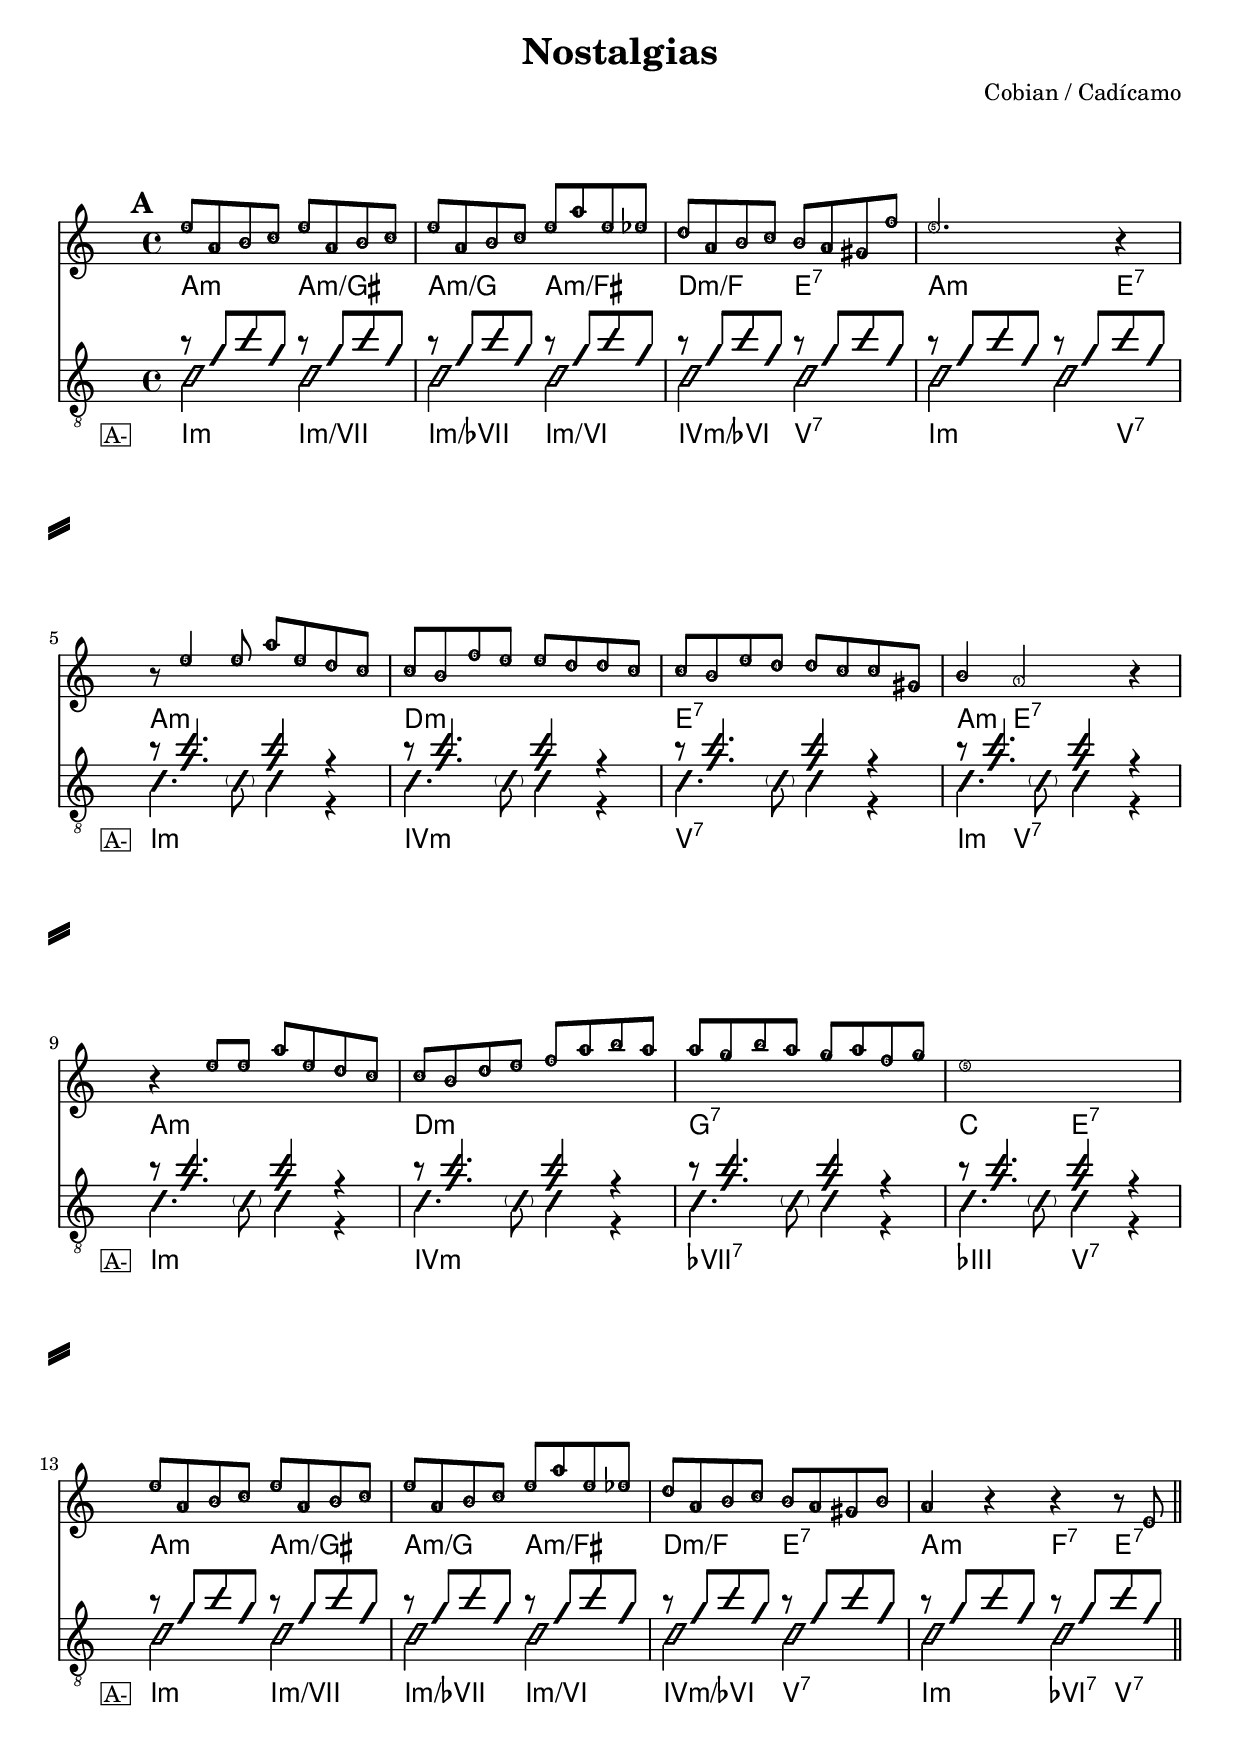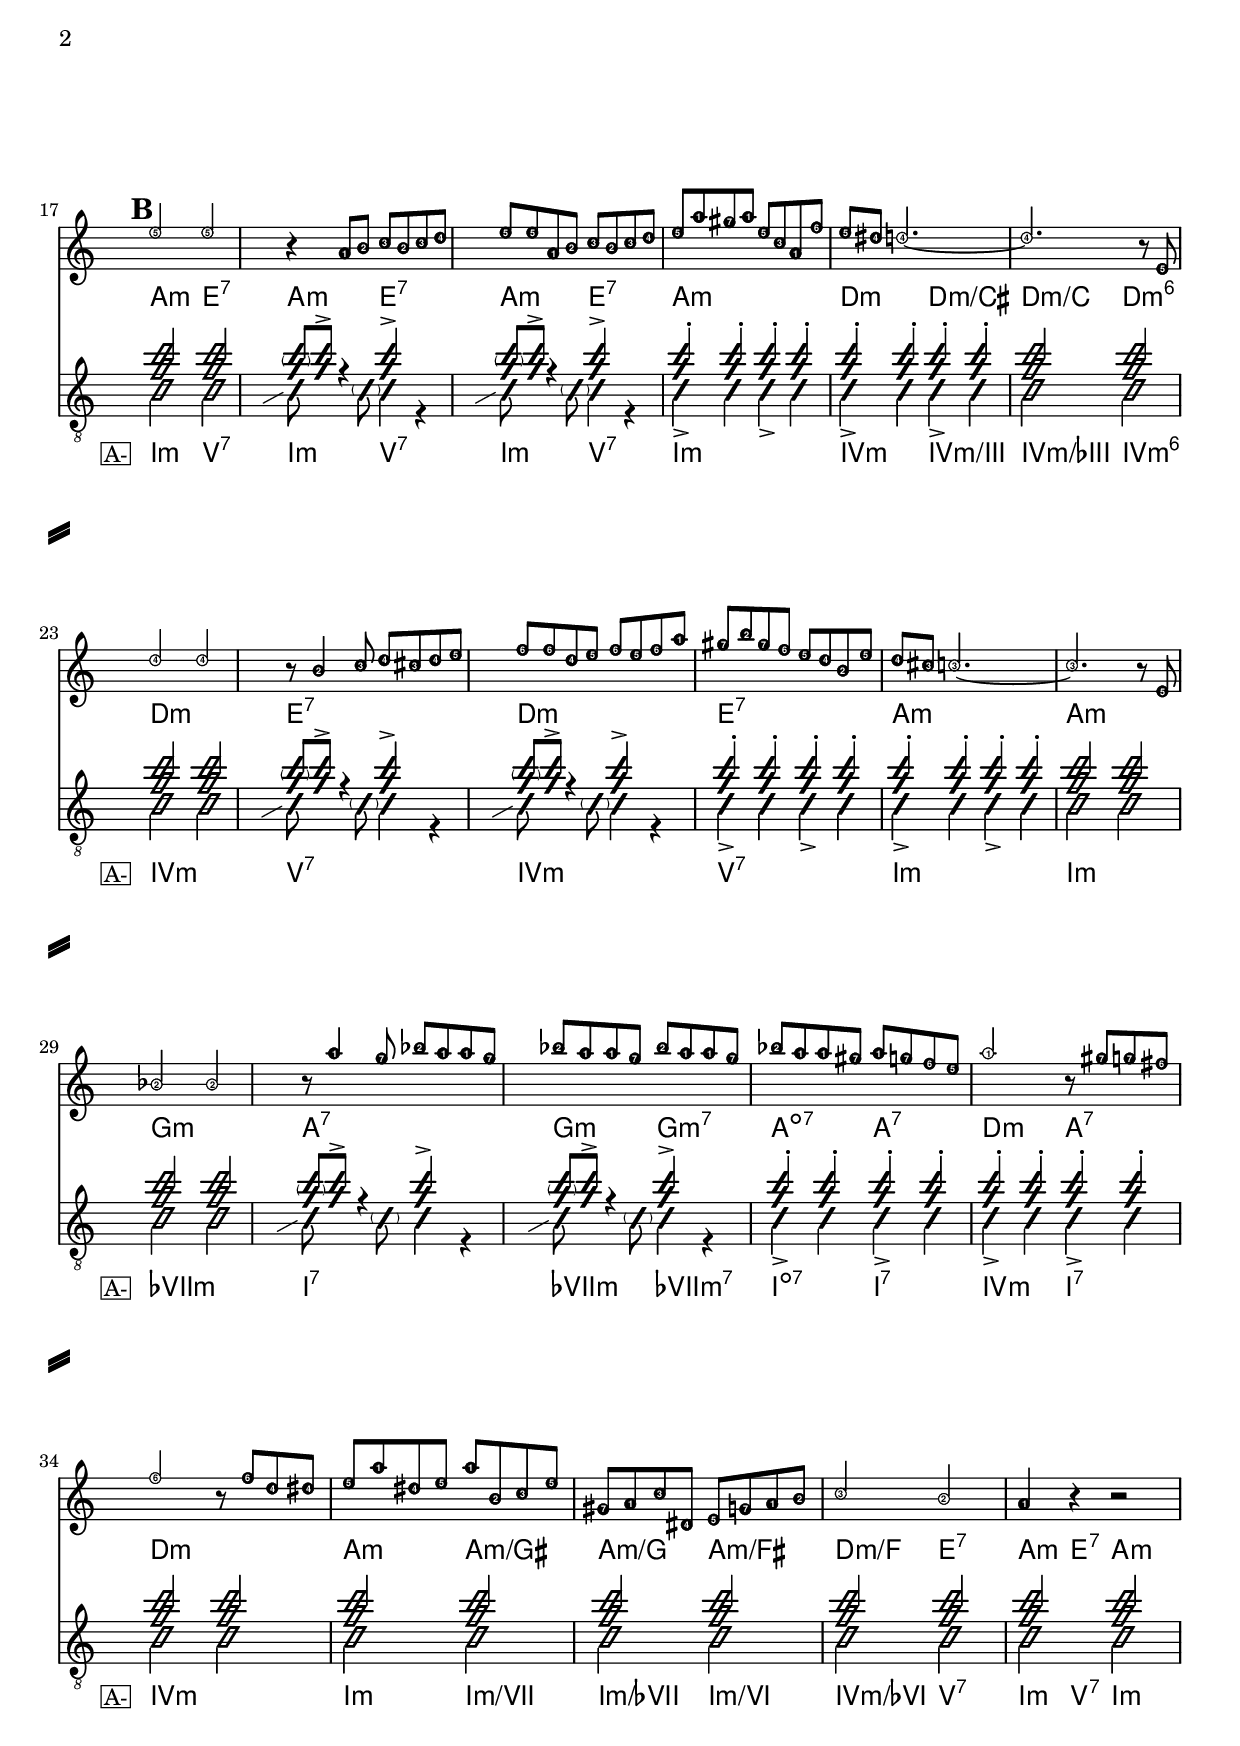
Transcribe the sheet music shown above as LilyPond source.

\version "2.24.2"

\include "../include/common.ly"
\version "2.24.2"

piano = \relative c'' {
  <<
    \improvisationOn
    {r4 c r c} \\
    \improvisationOn
    {c,2 c}
  >>
}

arpegio = \relative c'' {
  <<
    \improvisationOn
    {r8 g c g r8 g c g } \\
    \improvisationOn
    {c,2 c}
  >>
}

bordoneo = \relative c'' {
  <<
    \improvisationOn
    {r8 g c r g c r g } \\
    \improvisationOn
    {c,4. c c4}
  >>
}

desmarcado = \relative c'' {
  <<
    \improvisationOn
    {r8 <g c>4. r8 <g c>4. } \\
    \improvisationOn
    {c,4 c c c}
  >>
}

marcado = \relative c'' {
  <<
    \improvisationOn
    {<g c>4-. q-. q-. q-. } \\
    \improvisationOn
    {c,4-> c c-> c}
  >>
}

marcadoDos = \relative c'' {
  <<
    \improvisationOn
    {<g c>4-. r q-. r} \\
    \improvisationOn
    {c,4-> \parenthesize c c-> \parenthesize c}
  >>
}


bajos = \relative c'' {
  <<
    \improvisationOn
    {c,4 c c c}
  >>
}

marcadoSincopa = \relative c'' {
  <<
    \improvisationOn
    {<g c>4-. q-. q-. r } \\
    \improvisationOn
    {c,4 c c r}
  >>
}

final = \relative c'' {
  <<
    \improvisationOn
    {<g c>4-. <g b>4-. <g c>4-. r } \\
    \improvisationOn
    {c,4 g-> c r}
  >>
}

blancas = \relative c'' {
  <<
    \improvisationOn
    {<g c>2 q} \\
    \improvisationOn
    {c,2 c}
  >>
}

blancaMarcado = \relative c'' {
  <<
    \improvisationOn
    {<g c>2 <g c>4 q } \\
    \improvisationOn
    {c,2 c4 c}
  >>
}

sincopa = \relative c'' {
  <<
    \improvisationOn
    {\parenthesize <g c>8 <g c>-> r4 <g c>4-> s } \\
    \improvisationOn
    {
      \once \override Glissando.springs-and-rods
      = #ly:spanner::set-spacing-rods
      \once \override Glissando.minimum-length = #4
      \once \hideNotes
      \grace g, \glissando c8 s4 \parenthesize c8 c4 r
    }
  >>
}

sincopaDoble = \relative c'' {
  <<
    \improvisationOn
    {\parenthesize <g c>8 <g c>-> s4 \parenthesize <g c>8 <g c>-> s4 } \\
    \improvisationOn
    {
      \once \override Glissando.springs-and-rods
      = #ly:spanner::set-spacing-rods
      \once \override Glissando.minimum-length = #4
      \once \hideNotes
      \grace g, \glissando c8 s8 r4
      \once \override Glissando.springs-and-rods
      = #ly:spanner::set-spacing-rods
      \once \override Glissando.minimum-length = #4
      \once \hideNotes
      \grace g \glissando c8 r4
    }
  >>
}

sincopaTierra = \relative c'' {
  <<
    \improvisationOn
    {<g c>8-> <g c> r4 <g c>4 s } \\
    \improvisationOn
    {
      \once \override Glissando.springs-and-rods
      = #ly:spanner::set-spacing-rods
      \once \override Glissando.minimum-length = #4
      \once \hideNotes
      \grace g, \glissando c8 s4 c8 r2
    }
  >>
}

sincopaMarcado = \relative c'' {
  <<
    \improvisationOn
    {r8 <g c>4. <g c>4 q } \\
    \improvisationOn
    {
      \once \override Glissando.springs-and-rods
      = #ly:spanner::set-spacing-rods
      \once \override Glissando.minimum-length = #4
      \once \hideNotes
      \grace g, \glissando c4. \parenthesize c8 c4 c
    }
  >>
}

sincopaFalsa = \relative c'' {
  <<
    \improvisationOn
    {r8 <g c>4. <g c>4 r } \\
    \improvisationOn
    {c,4. \parenthesize c8 c4 r}
  >>
}


\header {
  title = "Nostalgias"
  composer = "Cobian / Cadícamo"
}

melody = {
  \mark \default

  \clef "treble" \time 4/4 \key a \minor | % 1
  e8 a,8 b8 c8 e8 a,8 b8 c8 | % 2
  e8 a,8 b8 c8 e8 a8 e8 es8 | % 3
  d8 a8 b8 c8 b8 a8 gis8 f'8 | % 4
  e2. r4 | % 5
  \break

  r8 e4 e8 a8 e8 d8 c8 | % 6
  c8 b8 f'8 e8 e8 d8 d8 c8 | % 7
  c8 b8 e8 d8 d8 c8 c8 gis8 | % 8
  b4 a2 r4 | % 9
  \break

  r4 e'8 e8 a8 e8 d8 c8 | \barNumberCheck #10
  c8 b8 d8 e8 f8 a8 b8 a8 | % 11
  a8 g8 b8 a8 g8 a8 f8 g8 | % 12
  e1 | % 13
  \break

  e8 a,8 b8 c8 e8 a,8 b8 c8 | % 14
  e8 a,8 b8 c8 e8 a8 e8 es8 | % 15
  d8 a8 b8 c8 b8 a8 gis8 b8 | % 16
  a4 r4 r4 r8 e8 \bar "||"
  \break

  \mark \default

  e'2 e2 | % 18
  r4 a,8 b8 c8 b8 c8 d8 | % 19
  e8 e8 a,8 b8 c8 b8 c8 d8 | \barNumberCheck #20
  e8 a8 gis8 a8 e8 c8 a8 f'8 | % 21
  e8 dis8 d2. ~ | % 22
  d2. r8 e,8 | % 23
  \break

  d'2 d2 | % 24
  r8 b4 c8 d8 cis8 d8 e8 | % 25
  f8 f8 d8 e8 f8 e8 f8 a8 | % 26
  gis8 b8 gis8 f8 e8 d8 b8 e8 | % 27
  d8 cis8 c2. ~ | % 28
  c2. r8 e,8 | % 29
  \break

  bes'2 bes2 | \barNumberCheck #30
  r8 a'4 g8 bes8 a8 a8 g8 | % 31
  bes8 a8 a8 g8 bes8 a8 a8 g8 | % 32
  bes8 a8 a8 gis8 a8 g8 f8 e8 | % 33
  a2 r8 gis8 g8 fis8 | % 34
  \break

  f2 r8 f8 d8 dis8 | % 35
  e8 a8 dis,8 e8 a8 b,8 c8 e8 | % 36
  gis,8 a8 c8 dis,8 e8 g8 a8 b8 | % 37
  c2 b2 |
  a4 r4 r2 |
}

harmony = \chordmode  {
  \key a \minor
  | % 1
  a2:m a2:m/+gis | % 2
  a2:m/+g a2:m/+fis | % 3
  d2:m/+f e2:7 | % 4
  a2.:m e4:7 | % 5
  a1:m | % 6
  d1:m | % 7
  e1:7 | % 2
  a4:m e2:7 s4 | % 9
  a1:m | \barNumberCheck #10
  d1:m | % 11
  g1:7 | % 12
  c2 e:7 | % 13
  a2:m a2:m/+gis | % 14
  a2:m/+g a2:m/+fis | % 15
  d2:m/+f e2:7 | % 16
  a2:m f4:7 e4:7 \bar "||"
  a2:m e2:7 | % 12
  a2:m e2:7 | % 19
  a2:m e2:7 | \barNumberCheck #20
  a1:m | % 21
  d2:m d2:m/+cis | % 22
  d2:m/+c d2:m6 | % 23
  d1:m | % 24
  e1:7 | % 25
  d1:m | % 26
  e1:7 | % 27
  a1:m | % 22
  a1:m | % 29
  g1:m | \barNumberCheck #30
  a1:7 | % 31
  g2:m g2:m7 | % 32
  a2:dim7 a2:7 | % 33
  d2:m a2:7 | % 34
  d1:m | % 35
  a2:m a2:m/+gis | % 36
  a2:m/+g a2:m/+fis | % 37
  d2:m/+f e2:7 |
  a4:m e4:7 a2:m |
}

rhythm = {
  \arpegio
  \arpegio
  \arpegio
  \arpegio

  \sincopaFalsa
  \sincopaFalsa
  \sincopaFalsa
  \sincopaFalsa

  \sincopaFalsa
  \sincopaFalsa
  \sincopaFalsa
  \sincopaFalsa

  \arpegio
  \arpegio
  \arpegio
  \arpegio

  \blancas
  \sincopa
  \sincopa
  \marcado
  \marcado
  \blancas

  \blancas
  \sincopa
  \sincopa
  \marcado
  \marcado
  \blancas

  \blancas
  \sincopa
  \sincopa
  \marcado
  \marcado
  \blancas
  \blancas
  \blancas
  \blancas
  \blancas
}

\score {
  <<
    % \transpose c a
    \new Staff = "voice" {
      \stemUp
      \relative c'' {
        \easyHeadsOn
        \melody
      }
    }
    \new ChordNames \harmony
    \new Staff \rhythm
    \new ChordNames \with {
      \consists "Key_engraver"
      \consists #roman-chord-engraver
    } \harmony
  >>

  \layout {}
}
